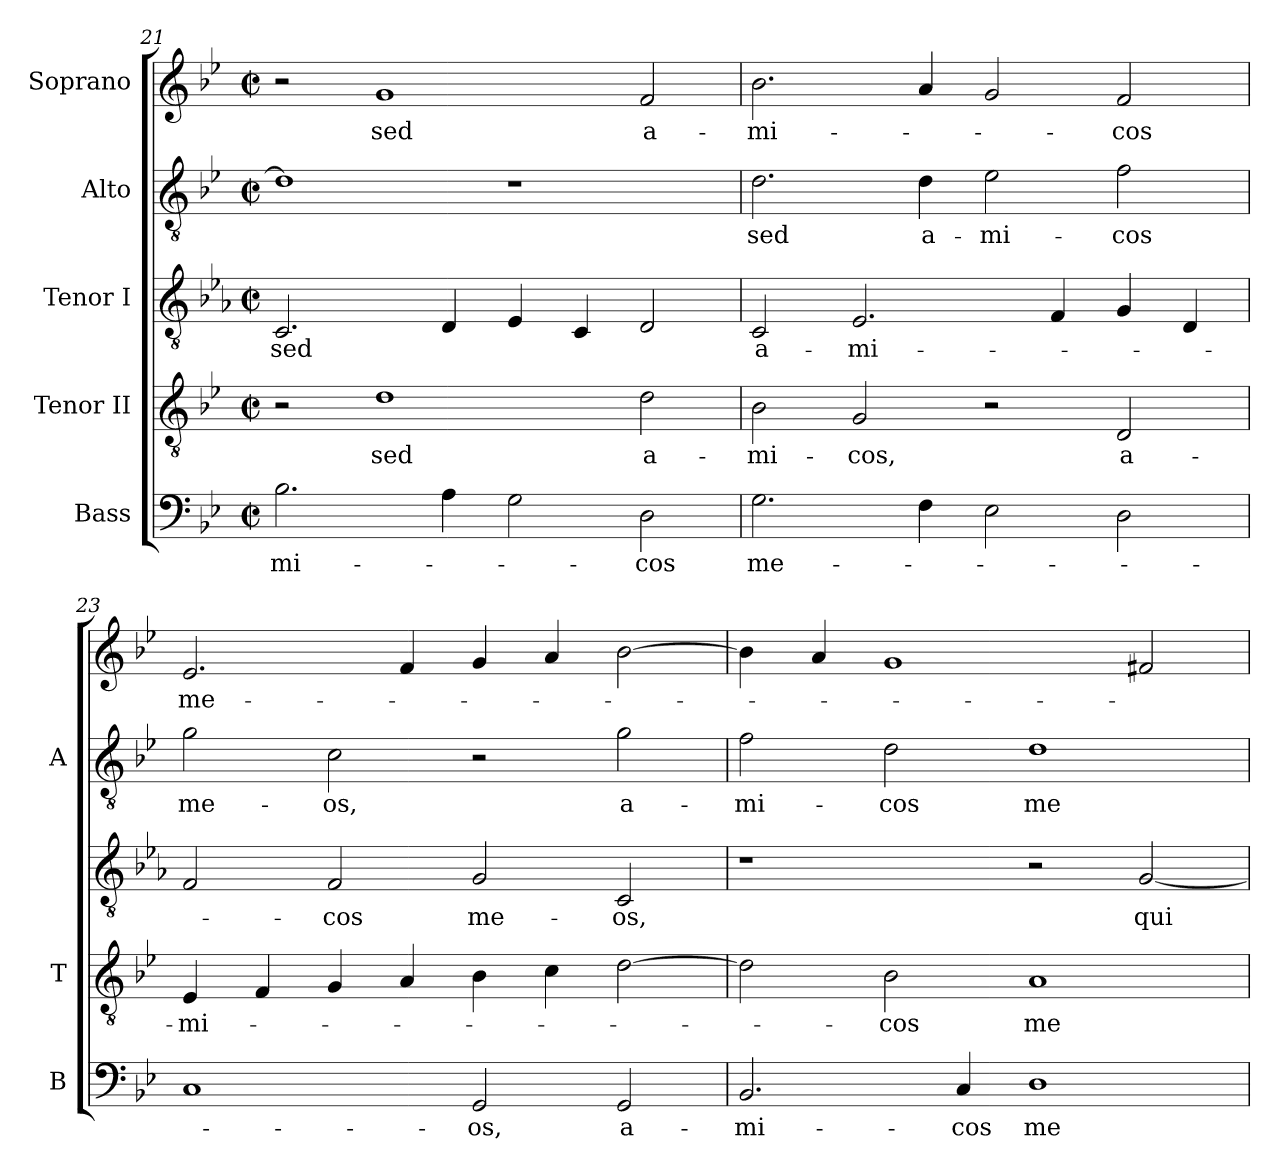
**kern	**text	**kern	**text	**kern	**text	**kern	**text	**kern	**text
*part5	*part5	*part4	*part4	*part3	*part3	*part2	*part2	*part1	*part1
*staff5	*staff5	*staff4	*staff4	*staff3	*staff3	*staff2	*staff2	*staff1	*staff1
*I"Bass	*	*I"Tenor II	*	*I"Tenor I	*	*I"Alto	*	*I"Soprano	*
*I'B	*	*I'T	*	*	*	*I'A	*	*	*
!!LO:LB:g=z
*clefF4	*	*clefGv2	*	*clefGv2	*	*clefGv2	*	*clefG2	*
*	*	*	*	*ITrd-4c-7	*	*	*	*	*
*k[b-e-]	*	*k[b-e-]	*	*k[b-e-]	*	*k[b-e-]	*	*k[b-e-]	*
*B-:	*	*B-:	*	*B-:	*	*B-:	*	*B-:	*
*M2/2	*	*M2/2	*	*M2/2	*	*M2/2	*	*M2/2	*
*met(c|)	*	*met(c|)	*	*met(c|)	*	*met(c|)	*	*met(c|)	*
=21	=21	=21	=21	=21	=21	=21	=21	=21	=21
!	!LO:LY:b:color=#000000	!	!	!	!	!	!	!	!
!	!	!	!	!	!LO:LY:b:color=#000000	!	!	!	!
2.B-i\	-mi-	2r	.	2.Gi/	sed	1di]	.	2r	.
!	!	!	!LO:LY:b:color=#000000	!	!	!	!	!	!
!	!	!	!	!	!	!	!	!	!LO:LY:b:color=#000000
.	.	1di	sed	.	.	.	.	1gi	sed
4Ai\	.	.	.	4Ai/	.	.	.	.	.
2Gi\	.	.	.	4B-i/	.	1r	.	.	.
.	.	.	.	4Gi/	.	.	.	.	.
!	!LO:LY:b:color=#000000	!	!	!	!	!	!	!	!
!	!	!	!LO:LY:b:color=#000000	!	!	!	!	!	!
!	!	!	!	!	!	!	!	!	!LO:LY:b:color=#000000
2Di\	-cos	2di\	a-	2Ai/	.	.	.	2fi/	a-
=22	=22	=22	=22	=22	=22	=22	=22	=22	=22
!	!LO:LY:b:color=#000000	!	!	!	!	!	!	!	!
!	!	!	!LO:LY:b:color=#000000	!	!	!	!	!	!
!	!	!	!	!	!LO:LY:b:color=#000000	!	!	!	!
!	!	!	!	!	!	!	!LO:LY:b:color=#000000	!	!
!	!	!	!	!	!	!	!	!	!LO:LY:b:color=#000000
2.Gi\	me-	2B-i\	-mi-	2Gi/	a-	2.di\	sed	2.b-i\	-mi-
!	!	!	!LO:LY:b:color=#000000	!	!	!	!	!	!
!	!	!	!	!	!LO:LY:b:color=#000000	!	!	!	!
.	.	2Gi/	-cos,	2.B-i/	-mi-	.	.	.	.
!	!	!	!	!	!	!	!LO:LY:b:color=#000000	!	!
4Fi\	.	.	.	.	.	4di\	a-	4ai/	.
!	!	!	!	!	!	!	!LO:LY:b:color=#000000	!	!
2E-i\	.	2r	.	.	.	2e-i\	-mi-	2gi/	.
.	.	.	.	4ci/	.	.	.	.	.
!	!	!	!LO:LY:b:color=#000000	!	!	!	!	!	!
!	!	!	!	!	!	!	!LO:LY:b:color=#000000	!	!
!	!	!	!	!	!	!	!	!	!LO:LY:b:color=#000000
2Di\	.	2Di/	a-	4di/	.	2fi\	-cos	2fi/	-cos
.	.	.	.	4Ai/	.	.	.	.	.
=23	=23	=23	=23	=23	=23	=23	=23	=23	=23
!	!	!	!LO:LY:b:color=#000000	!	!	!	!	!	!
!	!	!	!	!	!	!	!LO:LY:b:color=#000000	!	!
!	!	!	!	!	!	!	!	!	!LO:LY:b:color=#000000
1Ci	.	4E-i/	-mi-	2ci/	.	2gi\	me-	2.e-i/	me-
.	.	4Fi/	.	.	.	.	.	.	.
!	!	!	!	!	!LO:LY:b:color=#000000	!	!	!	!
!	!	!	!	!	!	!	!LO:LY:b:color=#000000	!	!
.	.	4Gi/	.	2ci/	-cos	2ci\	-os,	.	.
.	.	4Ai/	.	.	.	.	.	4fi/	.
!	!LO:LY:b:color=#000000	!	!	!	!	!	!	!	!
!	!	!	!	!	!LO:LY:b:color=#000000	!	!	!	!
2GGi/	-os,	4B-i\	.	2di/	me-	2r	.	4gi/	.
.	.	4ci\	.	.	.	.	.	4ai/	.
!	!LO:LY:b:color=#000000	!	!	!	!	!	!	!	!
!	!	!	!	!	!LO:LY:b:color=#000000	!	!	!	!
!	!	!	!	!	!	!	!LO:LY:b:color=#000000	!	!
2GGi/	a-	[>2di\	.	2Gi/	-os,	2gi\	a-	[>2b-i\	.
=24	=24	=24	=24	=24	=24	=24	=24	=24	=24
!	!LO:LY:b:color=#000000	!	!	!	!	!	!	!	!
!	!	!	!	!	!	!	!LO:LY:b:color=#000000	!	!
2.BB-i/	-mi-	2di\]	.	1r	.	2fi\	-mi-	4b-i\]	.
.	.	.	.	.	.	.	.	4ai/	.
!	!	!	!LO:LY:b:color=#000000	!	!	!	!	!	!
!	!	!	!	!	!	!	!LO:LY:b:color=#000000	!	!
.	.	2B-i\	-cos	.	.	2di\	-cos	1gi	.
!	!LO:LY:b:color=#000000	!	!	!	!	!	!	!	!
4Ci/	-cos	.	.	.	.	.	.	.	.
!	!LO:LY:b:color=#000000	!	!	!	!	!	!	!	!
!	!	!	!LO:LY:b:color=#000000	!	!	!	!	!	!
!	!	!	!	!	!	!	!LO:LY:b:color=#000000	!	!
1Di	me-	1Ai	me-	2r	.	1di	me-	.	.
!	!	!	!	!	!LO:LY:b:color=#000000	!	!	!	!
.	.	.	.	[<2di/	qui-	.	.	2f#Xi/	.
=	=	=	=	=	=	=	=	=	=
*-	*-	*-	*-	*-	*-	*-	*-	*-	*-
